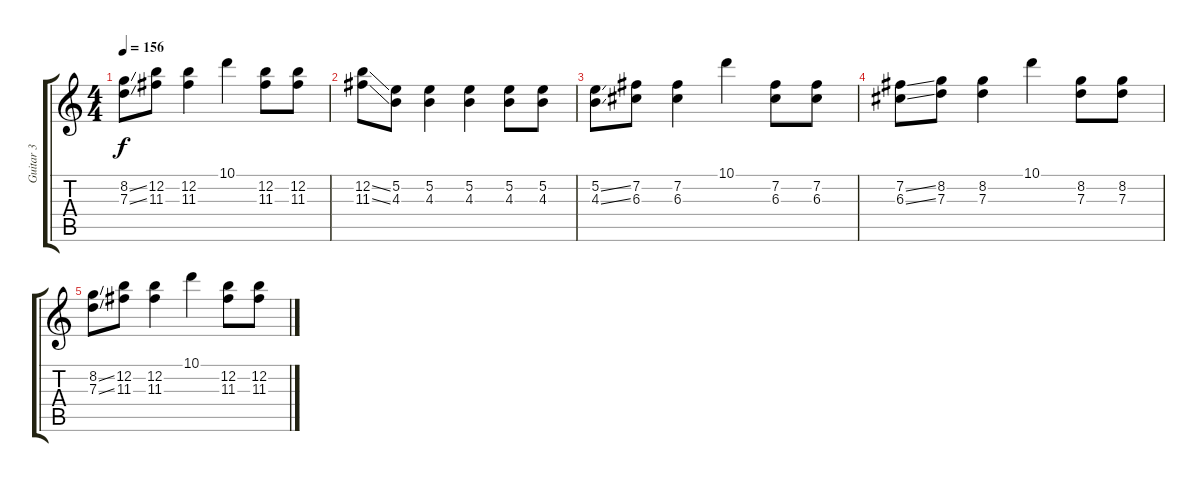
\track ("Guitar 3" "Guitar 3") {instrument distortionguitar}
\staff {score tabs}
\tuning (E4 B3 G3 D3 A2 D2) {hide}
\ts (4 4)
\tempo 156
\clef g2
\ks c
(8.2{ss} 7.3{ss}).8{dy f} (12.2 11.3).8 (12.2 11.3).4 10.1.4 (12.2 11.3).8 (12.2 11.3).8 |
(12.2{ss} 11.3{ss}).8 (5.2 4.3).8 (5.2 4.3).4 (5.2 4.3).4 (5.2 4.3).8 (5.2 4.3).8 |
(5.2{ss} 4.3{ss}).8 (7.2 6.3).8 (7.2 6.3).4 10.1.4 (7.2 6.3).8 (7.2 6.3).8 |
(7.2{ss} 6.3{ss}).8 (8.2 7.3).8 (8.2 7.3).4 10.1.4 (8.2 7.3).8 (8.2 7.3).8 |
(8.2{ss} 7.3{ss}).8 (12.2 11.3).8 (12.2 11.3).4 10.1.4 (12.2 11.3).8 (12.2 11.3).8
